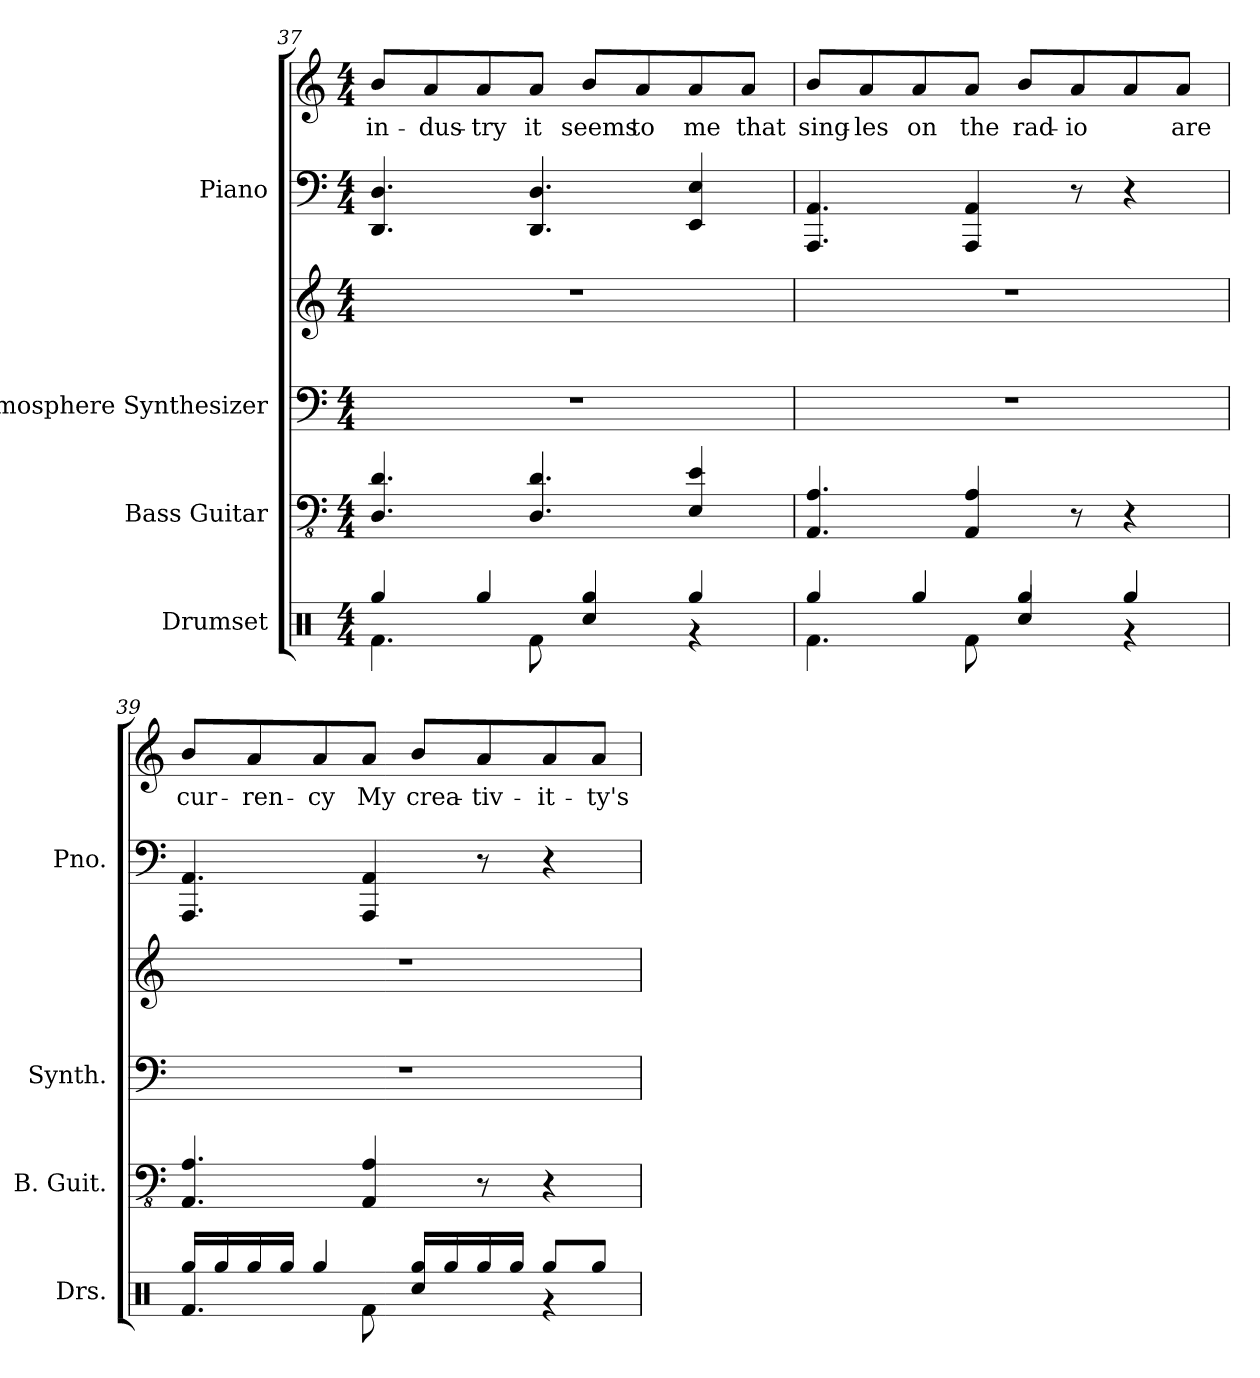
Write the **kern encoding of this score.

**kern	**kern	**kern	**kern	**kern	**kern	**text
*part4	*part3	*part2	*part2	*part1	*part1	*part1
*staff6	*staff5	*staff4	*staff3	*staff2	*staff1	*staff1
*I"Drumset	*I"Bass Guitar	*I"Atmosphere Synthesizer	*	*I"Piano	*	*
*I'Drs.	*I'B. Guit.	*I'Synth.	*	*I'Pno.	*	*
!!LO:LB:g=z
*clefX	*clefFv4	*clefF4	*clefG2	*clefF4	*clefG2	*
*k[]	*k[]	*k[]	*k[]	*k[]	*k[]	*
*M4/4	*M4/4	*M4/4	*M4/4	*M4/4	*M4/4	*
=37	=37	=37	=37	=37	=37	=37
*^	*	*	*	*	*	*
4Rgg/	4.Rf\	4.DD/ 4.D/	1r	1r	4.DD/ 4.D/	8b/L	in-
.	.	.	.	.	.	8a/	-dus-
4Rgg/	.	.	.	.	.	8a/	-try
.	8Rf\	4.DD/ 4.D/	.	.	4.DD/ 4.D/	8a/J	it
4Rgg/	4Rcc/	.	.	.	.	8b/L	seems
.	.	.	.	.	.	8a/	to
4Rgg/	4r	4EE/ 4E/	.	.	4EE/ 4E/	8a/	me
.	.	.	.	.	.	8a/J	that
=38	=38	=38	=38	=38	=38	=38	=38
4Rgg/	4.Rf\	4.AAA/ 4.AA/	1r	1r	4.AAA/ 4.AA/	8b/L	sing-
.	.	.	.	.	.	8a/	-les
4Rgg/	.	.	.	.	.	8a/	on
.	8Rf\	4AAA/ 4AA/	.	.	4AAA/ 4AA/	8a/J	the
4Rgg/	4Rcc/	.	.	.	.	8b/L	rad-
.	.	8r	.	.	8r	8a/	-io
4Rgg/	4r	4r	.	.	4r	8a/	.
.	.	.	.	.	.	8a/J	are
=39	=39	=39	=39	=39	=39	=39	=39
16Rgg/LL	4.Rf/	4.AAA/ 4.AA/	1r	1r	4.AAA/ 4.AA/	8b/L	cur-
16Rgg/	.	.	.	.	.	.	.
16Rgg/	.	.	.	.	.	8a/	-ren-
16Rgg/JJ	.	.	.	.	.	.	.
4Rgg/	.	.	.	.	.	8a/	-cy
.	8Rf\	4AAA/ 4AA/	.	.	4AAA/ 4AA/	8a/J	My
16Rgg/LL	4Rcc/	.	.	.	.	8b/L	crea-
16Rgg/	.	.	.	.	.	.	.
16Rgg/	.	8r	.	.	8r	8a/	-tiv-
16Rgg/JJ	.	.	.	.	.	.	.
8Rgg/L	4r	4r	.	.	4r	8a/	-it-
8Rgg/J	.	.	.	.	.	8a/J	-ty's-
*v	*v	*	*	*	*	*	*
=	=	=	=	=	=	=
*-	*-	*-	*-	*-	*-	*-
